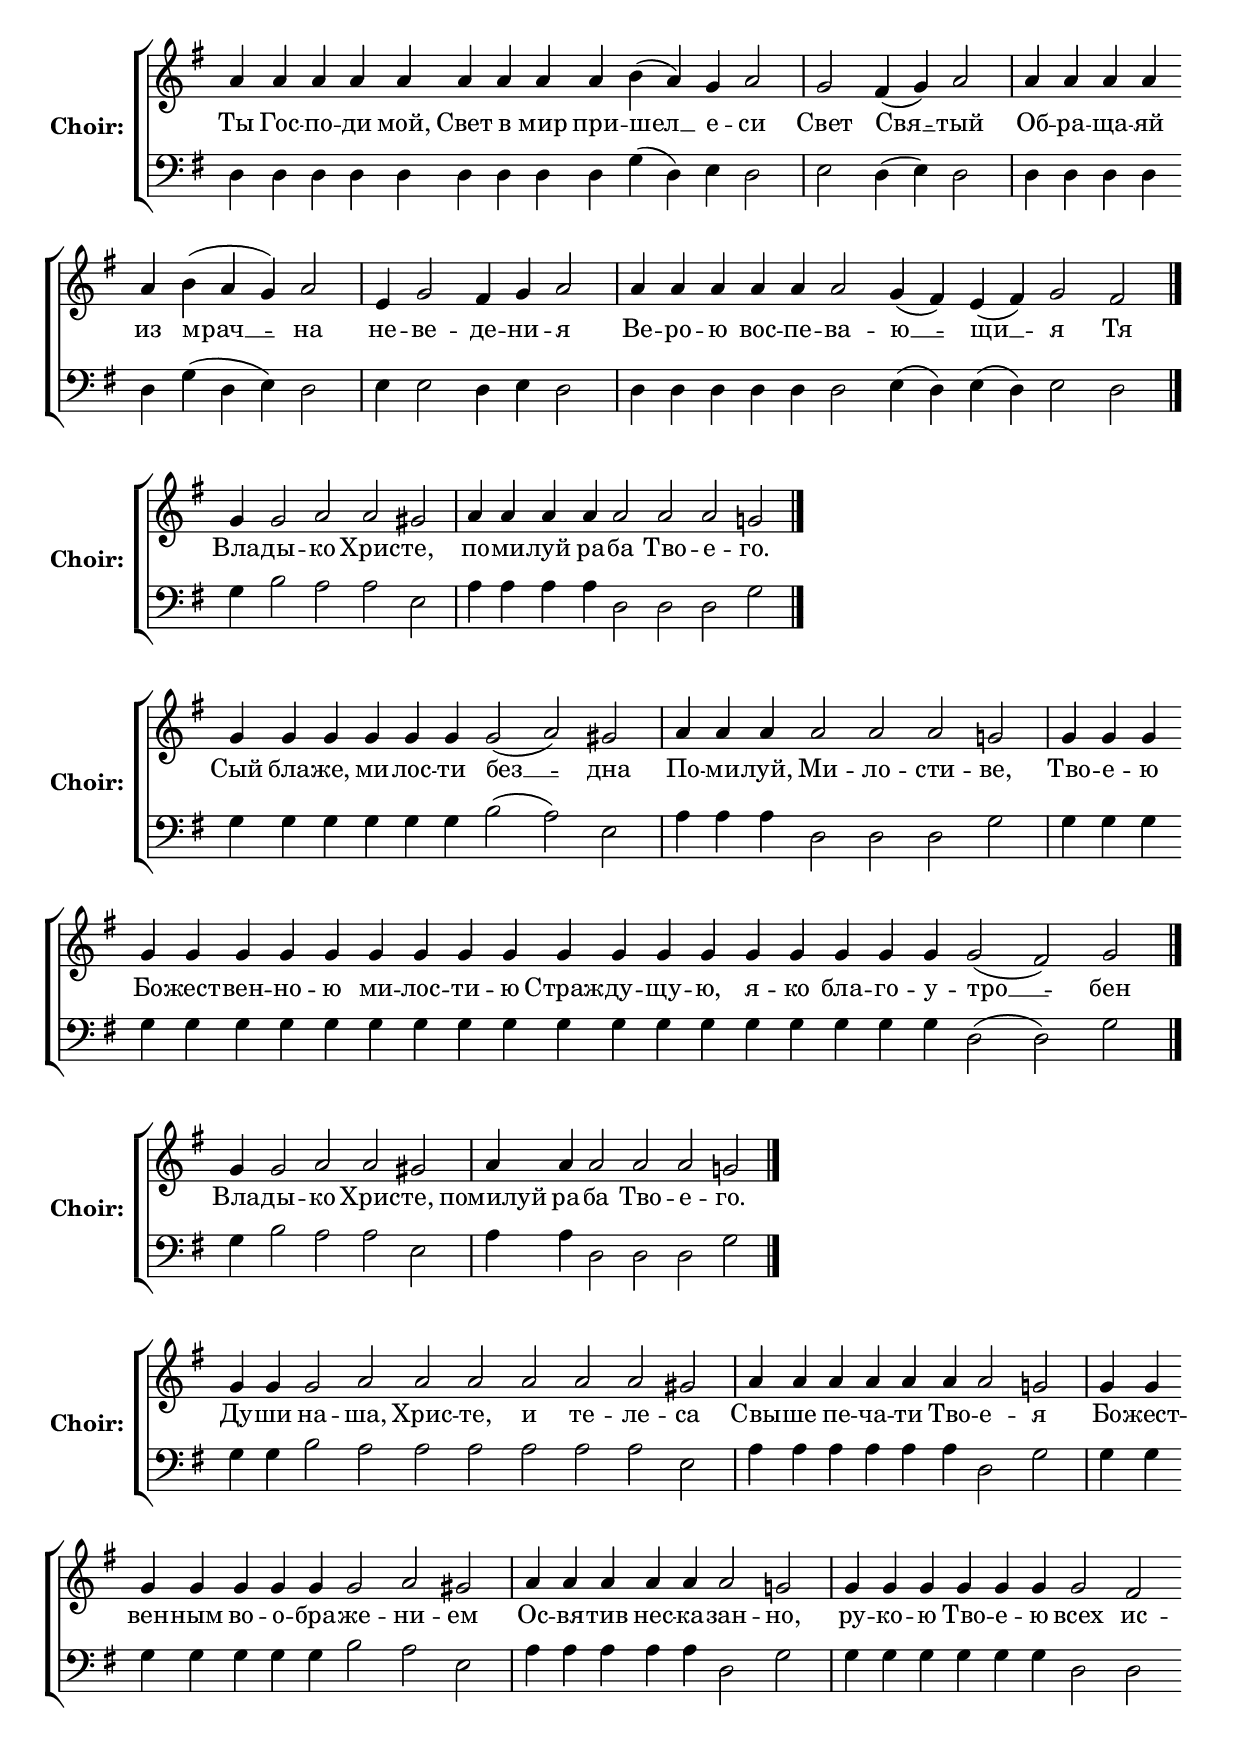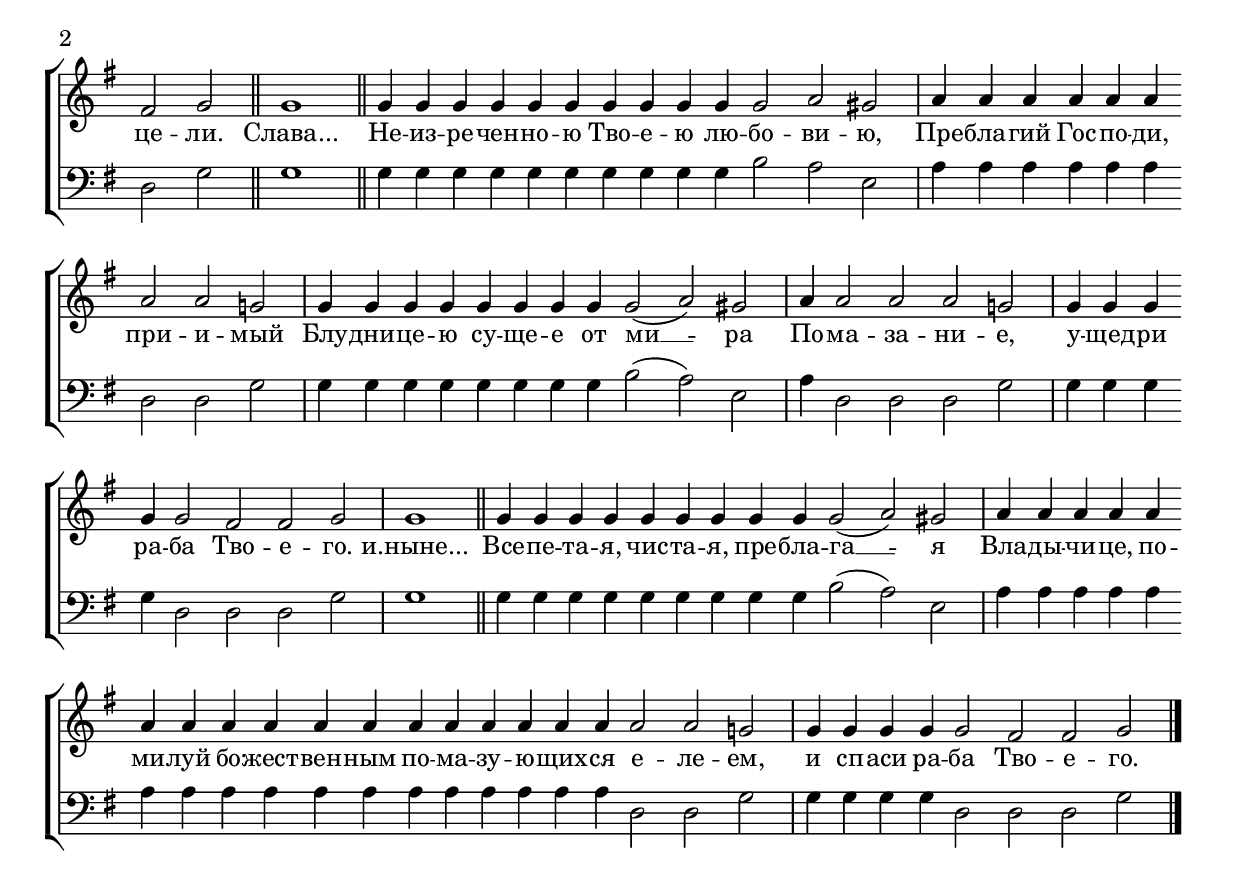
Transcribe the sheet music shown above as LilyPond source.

\version "2.16.2"

% =======================
% Global Variables
% =======================
alignleft = \once \override LyricText #'self-alignment-X = #-1

% =======================
% Score for Песнь 5
% =======================
%
% voices
%
Sop = {
	\bar "" a'4 \bar "" a'4 \bar "" a'4 \bar "" a'4 \bar "" a'4 \bar "" a'4 \bar "" a'4 \bar "" a'4 \bar "" a'4 \bar "" b'4 ( a'4 ) \bar "" g'4 \bar "" a'2 \bar "|" g'2 \bar "" fis'4 ( g'4 ) \bar "" a'2 \bar "|" a'4 \bar "" a'4 \bar "" a'4 \bar "" a'4 \bar "" a'4 \bar "" b'4 ( a'4 g'4 ) \bar "" a'2 \bar "|" e'4 \bar "" g'2 \bar "" fis'4 \bar "" g'4 \bar "" a'2 \bar "|" a'4 \bar "" a'4 \bar "" a'4 \bar "" a'4 \bar "" a'4 \bar "" a'2 \bar "" g'4 ( fis'4 ) \bar "" e'4 ( fis'4 ) \bar "" g'2 \bar "" fis'2 \bar "|." 
}

Bass = {
	\bar "" d4 \bar "" d4 \bar "" d4 \bar "" d4 \bar "" d4 \bar "" d4 \bar "" d4 \bar "" d4 \bar "" d4 \bar "" g4 ( d4 ) \bar "" e4 \bar "" d2 \bar "|" e2 \bar "" d4 ( e4 ) \bar "" d2 \bar "|" d4 \bar "" d4 \bar "" d4 \bar "" d4 \bar "" d4 \bar "" g4 ( d4 e4 ) \bar "" d2 \bar "|" e4 \bar "" e2 \bar "" d4 \bar "" e4 \bar "" d2 \bar "|" d4 \bar "" d4 \bar "" d4 \bar "" d4 \bar "" d4 \bar "" d2 \bar "" e4 ( d4 ) \bar "" e4 ( d4 ) \bar "" e2 \bar "" d2 \bar "|." 
}


% =======================
% Lyrics
% =======================
words = \lyricmode {
	Ты Гос -- по -- ди мой, Свет в мир при 
	-- шел __ 
	е -- 
	си 
	Свет 
	Свя __ 
	-- тый 
	Об -- ра -- ща -- яй из 
	мрач __ __ 
	-- на 
	не 
	-- ве 
	-- де 
	-- ни 
	-- я 
	Ве -- ро -- ю вос -- пе -- 
	ва -- 
	ю __ 
	-- щи __ 
	-- я 
	Тя 
}

\score {

% This produces a lilypond error, but still seems to render OK, so...
\header { title = "Песнь 5" }

  \new ChoirStaff \with {
    instrumentName = \markup \bold "Choir:"
  }
  <<
    #(set-accidental-style 'neo-modern 'Score)
    \new Staff {
      \key g \major
      \cadenzaOn
      <<{
	  \new Voice = "Sop" {
	    %\voiceOne
	    \Sop
	  }
	}>>
    }
    \new Lyrics \lyricsto "Sop" { \words }
    \new Staff {
      \key g \major
      \clef bass
      \cadenzaOn
      <<{
	  \new Voice = "Bass" {
	    %\voiceOne
	    \Bass
	  }
	}>>
    }
  >>
}

%
% voices
%
Sop = {
	\bar "" g'4 \bar "" g'2 \bar "" a'2 \bar "" a'2 \bar "" gis' \bar "|" a'4 \bar "" a'4 \bar "" a'4 \bar "" a'4 \bar "" a'2 \bar "" a'2 \bar "" a'2 \bar "" g'2 \bar "|." 
}

Bass = {
	\bar "" g4 \bar "" b2 \bar "" a2 \bar "" a2 \bar "" e2 \bar "|" a4 \bar "" a4 \bar "" a4 \bar "" a4 \bar "" d2 \bar "" d2 \bar "" d2 \bar "" g2 \bar "|." 
}


% =======================
% Lyrics
% =======================
words = \lyricmode {
	Вла -- 
	ды -- 
	кo Хрис 
	-- те, 
	по -- ми -- луй ра 
	-- ба Тво -- е 
	-- го. 
}

\score {


  \new ChoirStaff \with {
    instrumentName = \markup \bold "Choir:"
  }
  <<
    #(set-accidental-style 'neo-modern 'Score)
    \new Staff {
      \key g \major
      \cadenzaOn
      <<{
	  \new Voice = "Sop" {
	    %\voiceOne
	    \Sop
	  }
	}>>
    }
    \new Lyrics \lyricsto "Sop" { \words }
    \new Staff {
      \key g \major
      \clef bass
      \cadenzaOn
      <<{
	  \new Voice = "Bass" {
	    %\voiceOne
	    \Bass
	  }
	}>>
    }
  >>
}

%
% voices
%
Sop = {
	\bar "" g'4 \bar "" g'4 \bar "" g'4 \bar "" g'4 \bar "" g'4 \bar "" g'4 \bar "" g'2 ( a'2 ) \bar "" gis' \bar "|" a'4 \bar "" a'4 \bar "" a'4 \bar "" a'2 \bar "" a'2 \bar "" a'2 \bar "" g'2 \bar "|" g'4 \bar "" g'4 \bar "" g'4 \bar "" g'4 \bar "" g'4 \bar "" g'4 \bar "" g'4 \bar "" g'4 \bar "" g'4 \bar "" g'4 \bar "" g'4 \bar "" g'4 \bar "" g'4 \bar "" g'4 \bar "" g'4 \bar "" g'4 \bar "" g'4 \bar "" g'4 \bar "" g'4 \bar "" g'4 \bar "" g'4 \bar "" g'2 ( fis'2 ) \bar "" g' \bar "|." 
}

Bass = {
	\bar "" g4 \bar "" g4 \bar "" g4 \bar "" g4 \bar "" g4 \bar "" g4 \bar "" b2 ( a2 ) \bar "" e2 \bar "|" a4 \bar "" a4 \bar "" a4 \bar "" d2 \bar "" d2 \bar "" d2 \bar "" g2 \bar "|" g4 \bar "" g4 \bar "" g4 \bar "" g4 \bar "" g4 \bar "" g4 \bar "" g4 \bar "" g4 \bar "" g4 \bar "" g4 \bar "" g4 \bar "" g4 \bar "" g4 \bar "" g4 \bar "" g4 \bar "" g4 \bar "" g4 \bar "" g4 \bar "" g4 \bar "" g4 \bar "" g4 \bar "" d2 ( d2 ) \bar "" g2 \bar "|." 
}


% =======================
% Lyrics
% =======================
words = \lyricmode {
	Сый бла -- же, ми -- лос -- ти 
	без __ 
	-- дна 
	По -- ми -- луй, 
	Ми -- ло -- сти 
	-- ве, 
	Тво -- е -- ю Бо -- жест -- вен -- но -- ю ми -- лос -- ти -- ю Страж -- ду -- щу -- ю, я -- ко бла -- го -- у 
	-- тро __ 
	-- бен 
}

\score {


  \new ChoirStaff \with {
    instrumentName = \markup \bold "Choir:"
  }
  <<
    #(set-accidental-style 'neo-modern 'Score)
    \new Staff {
      \key g \major
      \cadenzaOn
      <<{
	  \new Voice = "Sop" {
	    %\voiceOne
	    \Sop
	  }
	}>>
    }
    \new Lyrics \lyricsto "Sop" { \words }
    \new Staff {
      \key g \major
      \clef bass
      \cadenzaOn
      <<{
	  \new Voice = "Bass" {
	    %\voiceOne
	    \Bass
	  }
	}>>
    }
  >>
}

%
% voices
%
Sop = {
	\bar "" g'4 \bar "" g'2 \bar "" a'2 \bar "" a'2 \bar "" gis' \bar "|" a'4 \bar "" a'4 \bar "" a'2 \bar "" a'2 \bar "" a'2 \bar "" g'2 \bar "|." 
}

Bass = {
	\bar "" g4 \bar "" b2 \bar "" a2 \bar "" a2 \bar "" e2 \bar "|" a4 \bar "" a4 \bar "" d2 \bar "" d2 \bar "" d2 \bar "" g2 \bar "|." 
}


% =======================
% Lyrics
% =======================
words = \lyricmode {
	Вла -- 
	ды -- 
	кo Хрис 
	-- те, 
	помилуй ра 
	-- ба Тво -- е 
	-- го. 
}

\score {


  \new ChoirStaff \with {
    instrumentName = \markup \bold "Choir:"
  }
  <<
    #(set-accidental-style 'neo-modern 'Score)
    \new Staff {
      \key g \major
      \cadenzaOn
      <<{
	  \new Voice = "Sop" {
	    %\voiceOne
	    \Sop
	  }
	}>>
    }
    \new Lyrics \lyricsto "Sop" { \words }
    \new Staff {
      \key g \major
      \clef bass
      \cadenzaOn
      <<{
	  \new Voice = "Bass" {
	    %\voiceOne
	    \Bass
	  }
	}>>
    }
  >>
}

%
% voices
%
Sop = {
	\bar "" g'4 \bar "" g'4 \bar "" g'2 \bar "" a'2 \bar "" a'2 \bar "" a'2 \bar "" a'2 \bar "" a'2 \bar "" a'2 \bar "" gis' \bar "|" a'4 \bar "" a'4 \bar "" a'4 \bar "" a'4 \bar "" a'4 \bar "" a'4 \bar "" a'2 \bar "" g'2 \bar "|" g'4 \bar "" g'4 \bar "" g'4 \bar "" g'4 \bar "" g'4 \bar "" g'4 \bar "" g'4 \bar "" g'2 \bar "" a'2 \bar "" gis' \bar "|" a'4 \bar "" a'4 \bar "" a'4 \bar "" a'4 \bar "" a'4 \bar "" a'2 \bar "" g'2 \bar "|" g'4 \bar "" g'4 \bar "" g'4 \bar "" g'4 \bar "" g'4 \bar "" g'4 \bar "" g'2 \bar "" fis'2 \bar "" fis'2 \bar "" g' \bar "||" g'1 \bar "||" g'4 \bar "" g'4 \bar "" g'4 \bar "" g'4 \bar "" g'4 \bar "" g'4 \bar "" g'4 \bar "" g'4 \bar "" g'4 \bar "" g'4 \bar "" g'2 \bar "" a'2 \bar "" gis' \bar "|" a'4 \bar "" a'4 \bar "" a'4 \bar "" a'4 \bar "" a'4 \bar "" a'4 \bar "" a'2 \bar "" a'2 \bar "" g'2 \bar "|" g'4 \bar "" g'4 \bar "" g'4 \bar "" g'4 \bar "" g'4 \bar "" g'4 \bar "" g'4 \bar "" g'4 \bar "" g'2 ( a'2 ) \bar "" gis' \bar "|" a'4 \bar "" a'2 \bar "" a'2 \bar "" a'2 \bar "" g'2 \bar "|" g'4 \bar "" g'4 \bar "" g'4 \bar "" g'4 \bar "" g'2 \bar "" fis'2 \bar "" fis'2 \bar "" g' \bar "|" g'1 \bar "||" g'4 \bar "" g'4 \bar "" g'4 \bar "" g'4 \bar "" g'4 \bar "" g'4 \bar "" g'4 \bar "" g'4 \bar "" g'4 \bar "" g'2 ( a'2 ) \bar "" gis' \bar "|" a'4 \bar "" a'4 \bar "" a'4 \bar "" a'4 \bar "" a'4 \bar "" a'4 \bar "" a'4 \bar "" a'4 \bar "" a'4 \bar "" a'4 \bar "" a'4 \bar "" a'4 \bar "" a'4 \bar "" a'4 \bar "" a'4 \bar "" a'4 \bar "" a'4 \bar "" a'2 \bar "" a'2 \bar "" g'2 \bar "|" g'4 \bar "" g'4 \bar "" g'4 \bar "" g'4 \bar "" g'2 \bar "" fis'2 \bar "" fis'2 \bar "" g' \bar "|." 
}

Bass = {
	\bar "" g4 \bar "" g4 \bar "" b2 \bar "" a2 \bar "" a2 \bar "" a2 \bar "" a2 \bar "" a2 \bar "" a2 \bar "" e2 \bar "|" a4 \bar "" a4 \bar "" a4 \bar "" a4 \bar "" a4 \bar "" a4 \bar "" d2 \bar "" g2 \bar "|" g4 \bar "" g4 \bar "" g4 \bar "" g4 \bar "" g4 \bar "" g4 \bar "" g4 \bar "" b2 \bar "" a2 \bar "" e2 \bar "|" a4 \bar "" a4 \bar "" a4 \bar "" a4 \bar "" a4 \bar "" d2 \bar "" g2 \bar "|" g4 \bar "" g4 \bar "" g4 \bar "" g4 \bar "" g4 \bar "" g4 \bar "" d2 \bar "" d2 \bar "" d2 \bar "" g2 \bar "||" g1 \bar "||" g4 \bar "" g4 \bar "" g4 \bar "" g4 \bar "" g4 \bar "" g4 \bar "" g4 \bar "" g4 \bar "" g4 \bar "" g4 \bar "" b2 \bar "" a2 \bar "" e2 \bar "|" a4 \bar "" a4 \bar "" a4 \bar "" a4 \bar "" a4 \bar "" a4 \bar "" d2 \bar "" d2 \bar "" g2 \bar "|" g4 \bar "" g4 \bar "" g4 \bar "" g4 \bar "" g4 \bar "" g4 \bar "" g4 \bar "" g4 \bar "" b2 ( a2 ) \bar "" e2 \bar "|" a4 \bar "" d2 \bar "" d2 \bar "" d2 \bar "" g2 \bar "|" g4 \bar "" g4 \bar "" g4 \bar "" g4 \bar "" d2 \bar "" d2 \bar "" d2 \bar "" g2 \bar "|" g1 \bar "||" g4 \bar "" g4 \bar "" g4 \bar "" g4 \bar "" g4 \bar "" g4 \bar "" g4 \bar "" g4 \bar "" g4 \bar "" b2 ( a2 ) \bar "" e2 \bar "|" a4 \bar "" a4 \bar "" a4 \bar "" a4 \bar "" a4 \bar "" a4 \bar "" a4 \bar "" a4 \bar "" a4 \bar "" a4 \bar "" a4 \bar "" a4 \bar "" a4 \bar "" a4 \bar "" a4 \bar "" a4 \bar "" a4 \bar "" d2 \bar "" d2 \bar "" g2 \bar "|" g4 \bar "" g4 \bar "" g4 \bar "" g4 \bar "" d2 \bar "" d2 \bar "" d2 \bar "" g2 \bar "|." 
}


% =======================
% Lyrics
% =======================
words = \lyricmode {
	Ду -- ши 
	на -- 
	ша, Хрис -- те, и те -- ле 
	-- са 
	Свы -- ше пе -- ча -- ти Тво 
	-- е 
	-- я 
	Бо -- жест -- вен -- ным во -- о -- бра 
	-- же 
	-- ни 
	-- ем 
	Ос -- вя -- тив нес -- ка 
	-- зан 
	-- но, 
	ру -- ко -- ю Тво -- е -- ю 
	всех 
	ис -- це 
	-- ли. 
	Слава... 
	Не -- из -- ре -- чен -- но -- ю Тво -- е -- ю лю 
	-- бо 
	-- ви 
	-- ю, 
	Пре -- бла -- гий Гос -- по -- ди, 
	при -- и 
	-- мый 
	Блу -- дни -- це -- ю су -- ще -- е от 
	ми __ 
	-- ра 
	По -- 
	ма -- за -- ни 
	-- е, 
	у -- щед -- ри ра 
	-- ба 
	Тво -- е 
	-- го. 
	и.ныне... 
	Все -- пе -- та -- я, чис -- та -- я, пре -- бла 
	-- га __ 
	-- я 
	Вла -- ды -- чи -- це, по -- ми -- луй бо -- жест -- вен -- ным по -- ма -- зу -- ю -- щих -- ся 
	е -- ле 
	-- ем, 
	и сп -- аси ра 
	-- ба 
	Тво -- е 
	-- го. 
}

\score {


  \new ChoirStaff \with {
    instrumentName = \markup \bold "Choir:"
  }
  <<
    #(set-accidental-style 'neo-modern 'Score)
    \new Staff {
      \key g \major
      \cadenzaOn
      <<{
	  \new Voice = "Sop" {
	    %\voiceOne
	    \Sop
	  }
	}>>
    }
    \new Lyrics \lyricsto "Sop" { \words }
    \new Staff {
      \key g \major
      \clef bass
      \cadenzaOn
      <<{
	  \new Voice = "Bass" {
	    %\voiceOne
	    \Bass
	  }
	}>>
    }
  >>
}


% =======================
% Layout
% =======================
\layout {
  \context {
    \Score
    \remove "Bar_number_engraver"
  }
  \context {
    \Staff
    \remove "Time_signature_engraver"
  }
}			
